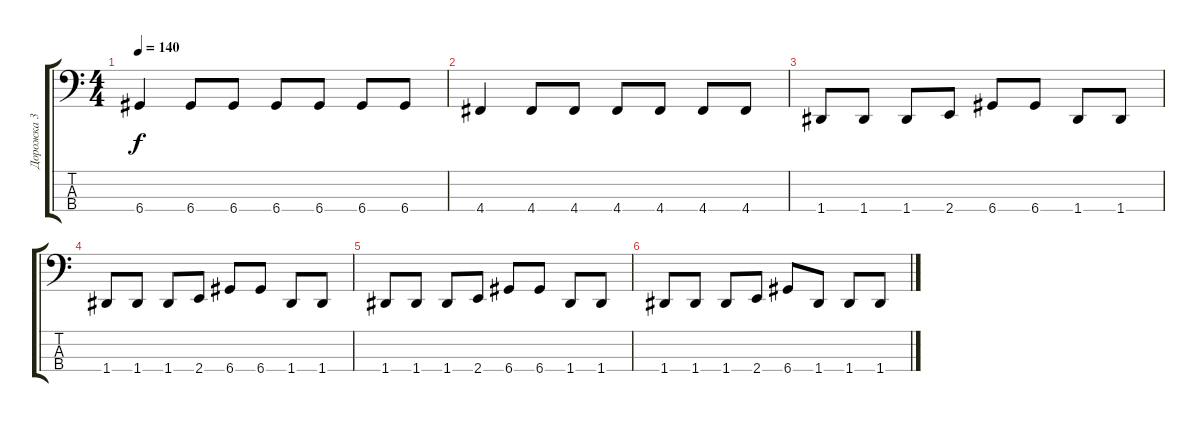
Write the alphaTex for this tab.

\track ("Дорожка 3" "Дорожка 3") {instrument electricbasspick}
\staff {score tabs}
\tuning (F2 C2 G1 D1) {hide}
\ts (4 4)
\tempo 140
\clef f4
\ks c
6.4.4{dy f} 6.4.8 6.4.8 6.4.8 6.4.8 6.4.8 6.4.8 |
4.4.4 4.4.8 4.4.8 4.4.8 4.4.8 4.4.8 4.4.8 |
1.4.8 1.4.8 1.4.8 2.4.8 6.4.8 6.4.8 1.4.8 1.4.8 |
1.4.8 1.4.8 1.4.8 2.4.8 6.4.8 6.4.8 1.4.8 1.4.8 |
1.4.8 1.4.8 1.4.8 2.4.8 6.4.8 6.4.8 1.4.8 1.4.8 |
1.4.8 1.4.8 1.4.8 2.4.8 6.4.8 1.4.8 1.4.8 1.4.8
